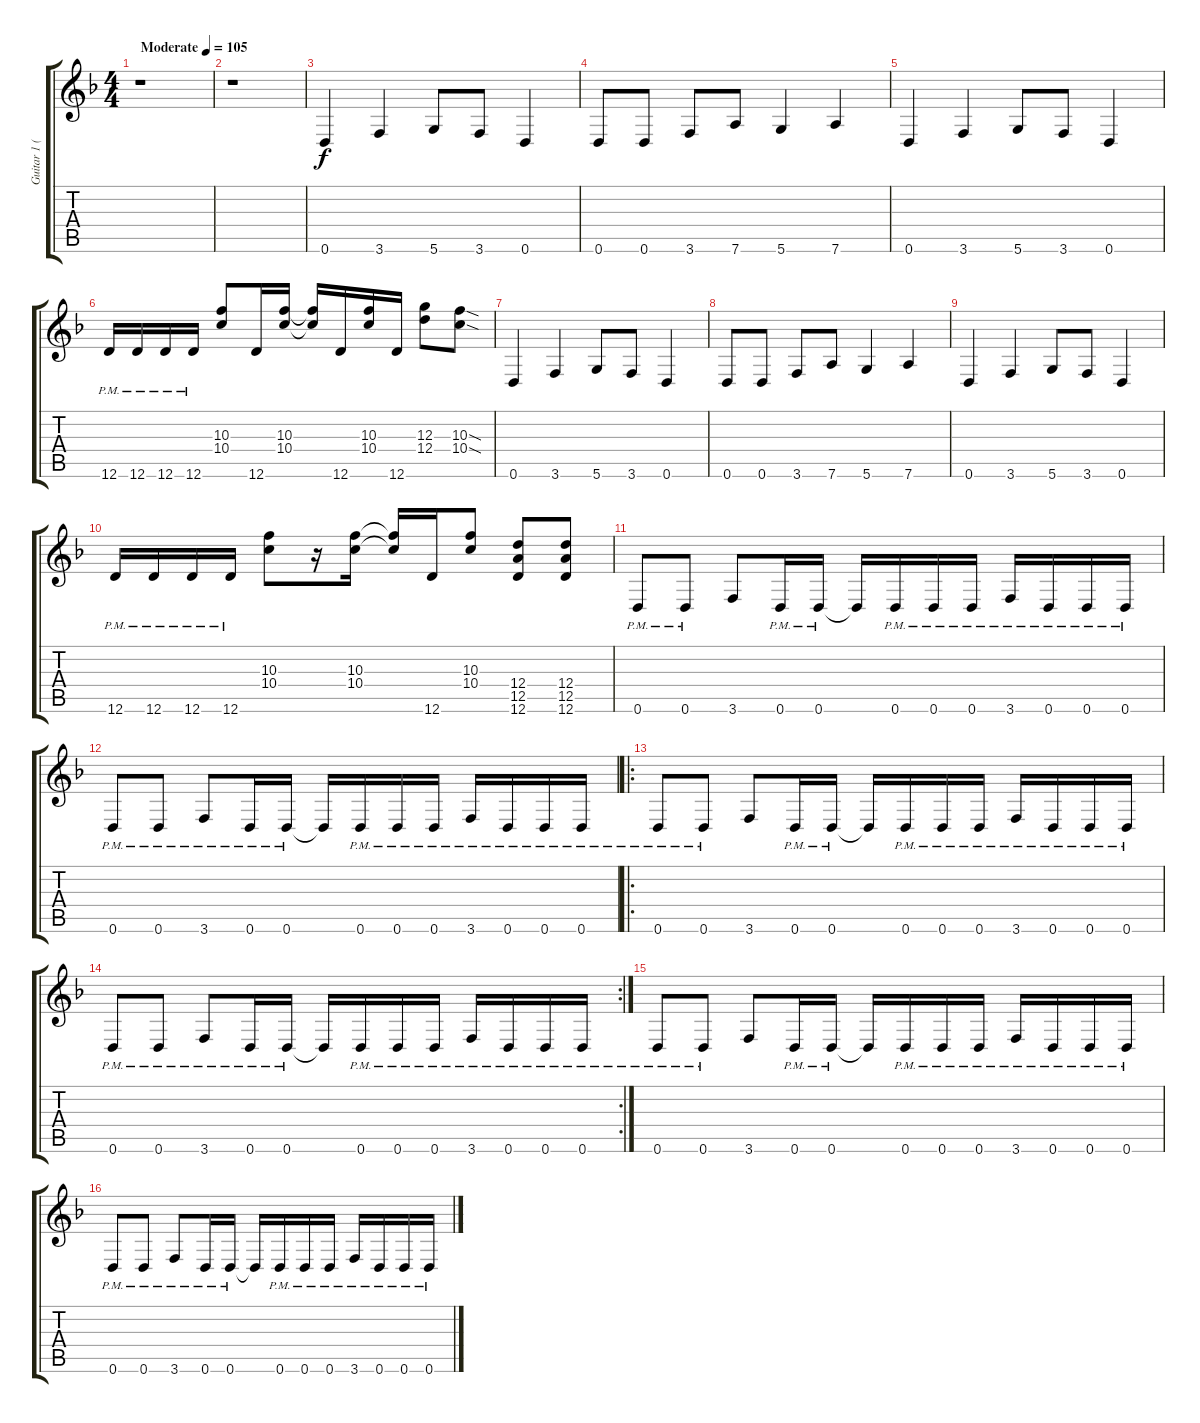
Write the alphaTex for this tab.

\track ("Guitar 1 (Joe Satriani)" "Guitar 1 (") {instrument distortionguitar}
\staff {score tabs}
\tuning (E4 B3 G3 D3 A2 D2) {hide}
\ts (4 4)
\tempo (105 "Moderate")
\clef g2
\ks f
r.1{dy f instrument distortionguitar} |
r.1 |
0.6.4 3.6.4 5.6.8 3.6.8 0.6.4 |
0.6.8 0.6.8 3.6.8 7.6.8 5.6.4 7.6.4 |
0.6.4 3.6.4 5.6.8 3.6.8 0.6.4 |
12.6{pm}.16 12.6{pm}.16 12.6{pm}.16 12.6{pm}.16 (10.3 10.4).8 12.6.16 (10.3 10.4).16 (10.3{t} 10.4{t}).16 12.6.16 (10.3 10.4).16 12.6.16 (12.3 12.4).8 (10.3{sod} 10.4{sod}).8 |
0.6.4 3.6.4 5.6.8 3.6.8 0.6.4 |
0.6.8 0.6.8 3.6.8 7.6.8 5.6.4 7.6.4 |
0.6.4 3.6.4 5.6.8 3.6.8 0.6.4 |
12.6{pm}.16 12.6{pm}.16 12.6{pm}.16 12.6{pm}.16 (10.3 10.4).8 r.16 (10.3 10.4).16 (10.3{t} 10.4{t}).16 12.6.16 (10.3 10.4).8 (12.4 12.5 12.6).8 (12.4 12.5 12.6).8 |
0.6{pm}.8 0.6{pm}.8 3.6.8 0.6{pm}.16 0.6{pm}.16 0.6{t}.16 0.6{pm}.16 0.6{pm}.16 0.6{pm}.16 3.6{pm}.16 0.6{pm}.16 0.6{pm}.16 0.6{pm}.16 |
0.6{pm}.8 0.6{pm}.8 3.6{pm}.8 0.6{pm}.16 0.6{pm}.16 0.6{t}.16 0.6{pm}.16 0.6{pm}.16 0.6{pm}.16 3.6{pm}.16 0.6{pm}.16 0.6{pm}.16 0.6{pm}.16 |
\ro
0.6{pm}.8 0.6{pm}.8 3.6.8 0.6{pm}.16 0.6{pm}.16 0.6{t}.16 0.6{pm}.16 0.6{pm}.16 0.6{pm}.16 3.6{pm}.16 0.6{pm}.16 0.6{pm}.16 0.6{pm}.16 |
\rc 2
0.6{pm}.8 0.6{pm}.8 3.6{pm}.8 0.6{pm}.16 0.6{pm}.16 0.6{t}.16 0.6{pm}.16 0.6{pm}.16 0.6{pm}.16 3.6{pm}.16 0.6{pm}.16 0.6{pm}.16 0.6{pm}.16 |
0.6{pm}.8 0.6{pm}.8 3.6.8 0.6{pm}.16 0.6{pm}.16 0.6{t}.16 0.6{pm}.16 0.6{pm}.16 0.6{pm}.16 3.6{pm}.16 0.6{pm}.16 0.6{pm}.16 0.6{pm}.16 |
0.6{pm}.8 0.6{pm}.8 3.6{pm}.8 0.6{pm}.16 0.6{pm}.16 0.6{t}.16 0.6{pm}.16 0.6{pm}.16 0.6{pm}.16 3.6{pm}.16 0.6{pm}.16 0.6{pm}.16 0.6{pm}.16
